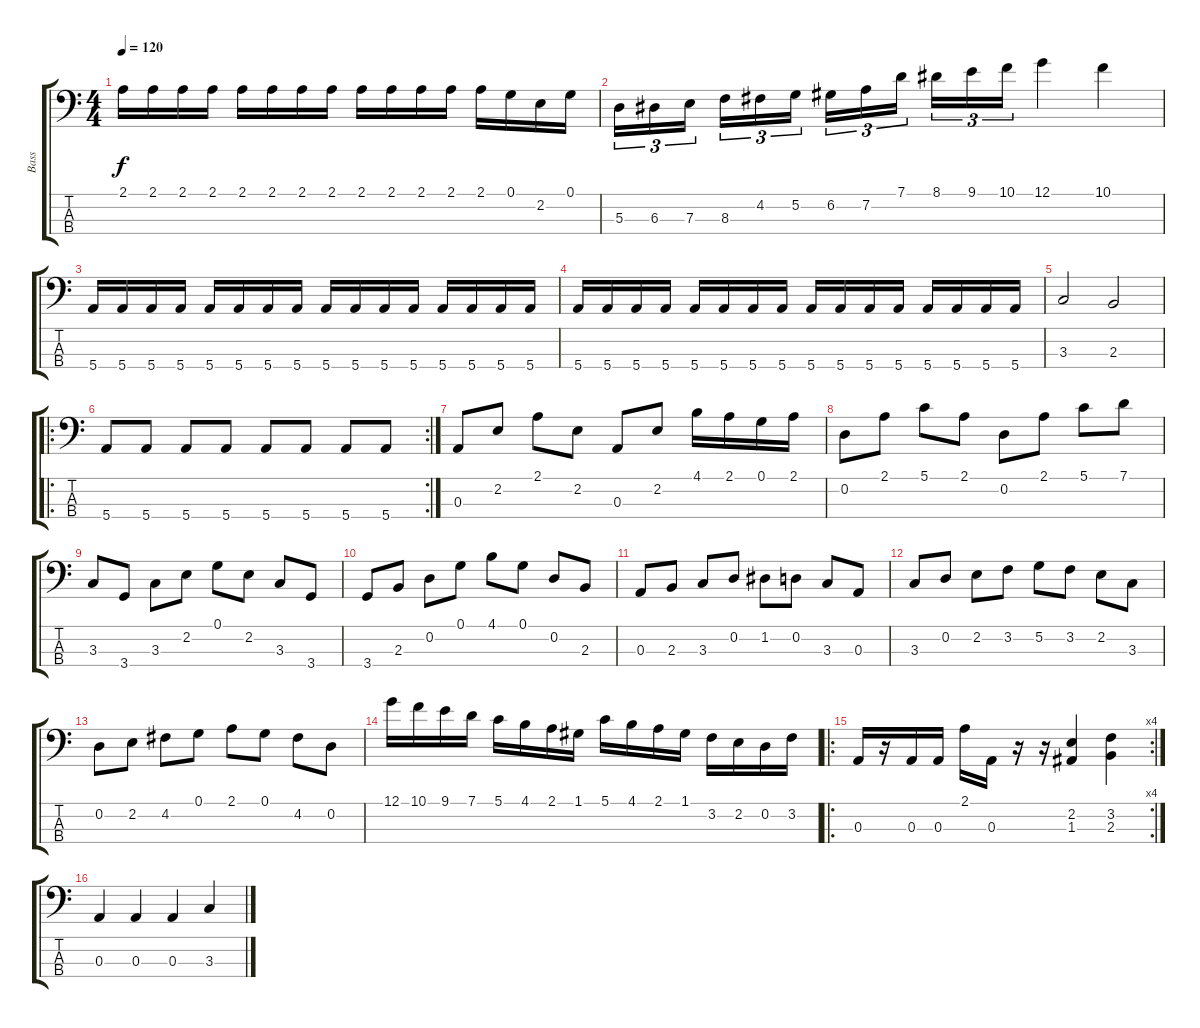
\track ("Bass" "Bass") {instrument electricbasspick}
\staff {score tabs}
\tuning (G2 D2 A1 E1) {hide}
\ts (4 4)
\tempo 120
\clef f4
\ks c
2.1.16{dy f} 2.1.16 2.1.16 2.1.16 2.1.16 2.1.16 2.1.16 2.1.16 2.1.16 2.1.16 2.1.16 2.1.16 2.1.16 0.1.16 2.2.16 0.1.16 |
5.3.16{tu (3 2)} 6.3.16{tu (3 2)} 7.3.16{tu (3 2)} 8.3.16{tu (3 2)} 4.2.16{tu (3 2)} 5.2.16{tu (3 2)} 6.2.16{tu (3 2)} 7.2.16{tu (3 2)} 7.1.16{tu (3 2)} 8.1.16{tu (3 2)} 9.1.16{tu (3 2)} 10.1.16{tu (3 2)} 12.1.4 10.1.4 |
5.4.16 5.4.16 5.4.16 5.4.16 5.4.16 5.4.16 5.4.16 5.4.16 5.4.16 5.4.16 5.4.16 5.4.16 5.4.16 5.4.16 5.4.16 5.4.16 |
5.4.16 5.4.16 5.4.16 5.4.16 5.4.16 5.4.16 5.4.16 5.4.16 5.4.16 5.4.16 5.4.16 5.4.16 5.4.16 5.4.16 5.4.16 5.4.16 |
3.3.2 2.3.2 |
\ro
\rc 2
5.4.8 5.4.8 5.4.8 5.4.8 5.4.8 5.4.8 5.4.8 5.4.8 |
0.3.8 2.2.8 2.1.8 2.2.8 0.3.8 2.2.8 4.1.16 2.1.16 0.1.16 2.1.16 |
0.2.8 2.1.8 5.1.8 2.1.8 0.2.8 2.1.8 5.1.8 7.1.8 |
3.3.8 3.4.8 3.3.8 2.2.8 0.1.8 2.2.8 3.3.8 3.4.8 |
3.4.8 2.3.8 0.2.8 0.1.8 4.1.8 0.1.8 0.2.8 2.3.8 |
0.3.8 2.3.8 3.3.8 0.2.8 1.2.8 0.2.8 3.3.8 0.3.8 |
3.3.8 0.2.8 2.2.8 3.2.8 5.2.8 3.2.8 2.2.8 3.3.8 |
0.2.8 2.2.8 4.2.8 0.1.8 2.1.8 0.1.8 4.2.8 0.2.8 |
12.1.16 10.1.16 9.1.16 7.1.16 5.1.16 4.1.16 2.1.16 1.1.16 5.1.16 4.1.16 2.1.16 1.1.16 3.2.16 2.2.16 0.2.16 3.2.16 |
\ro
\rc 4
0.3.16 r.16 0.3.16 0.3.16 2.1.16 0.3.16 r.16 r.16 (2.2 1.3).4 (3.2 2.3).4 |
0.3.4 0.3.4 0.3.4 3.3.4
